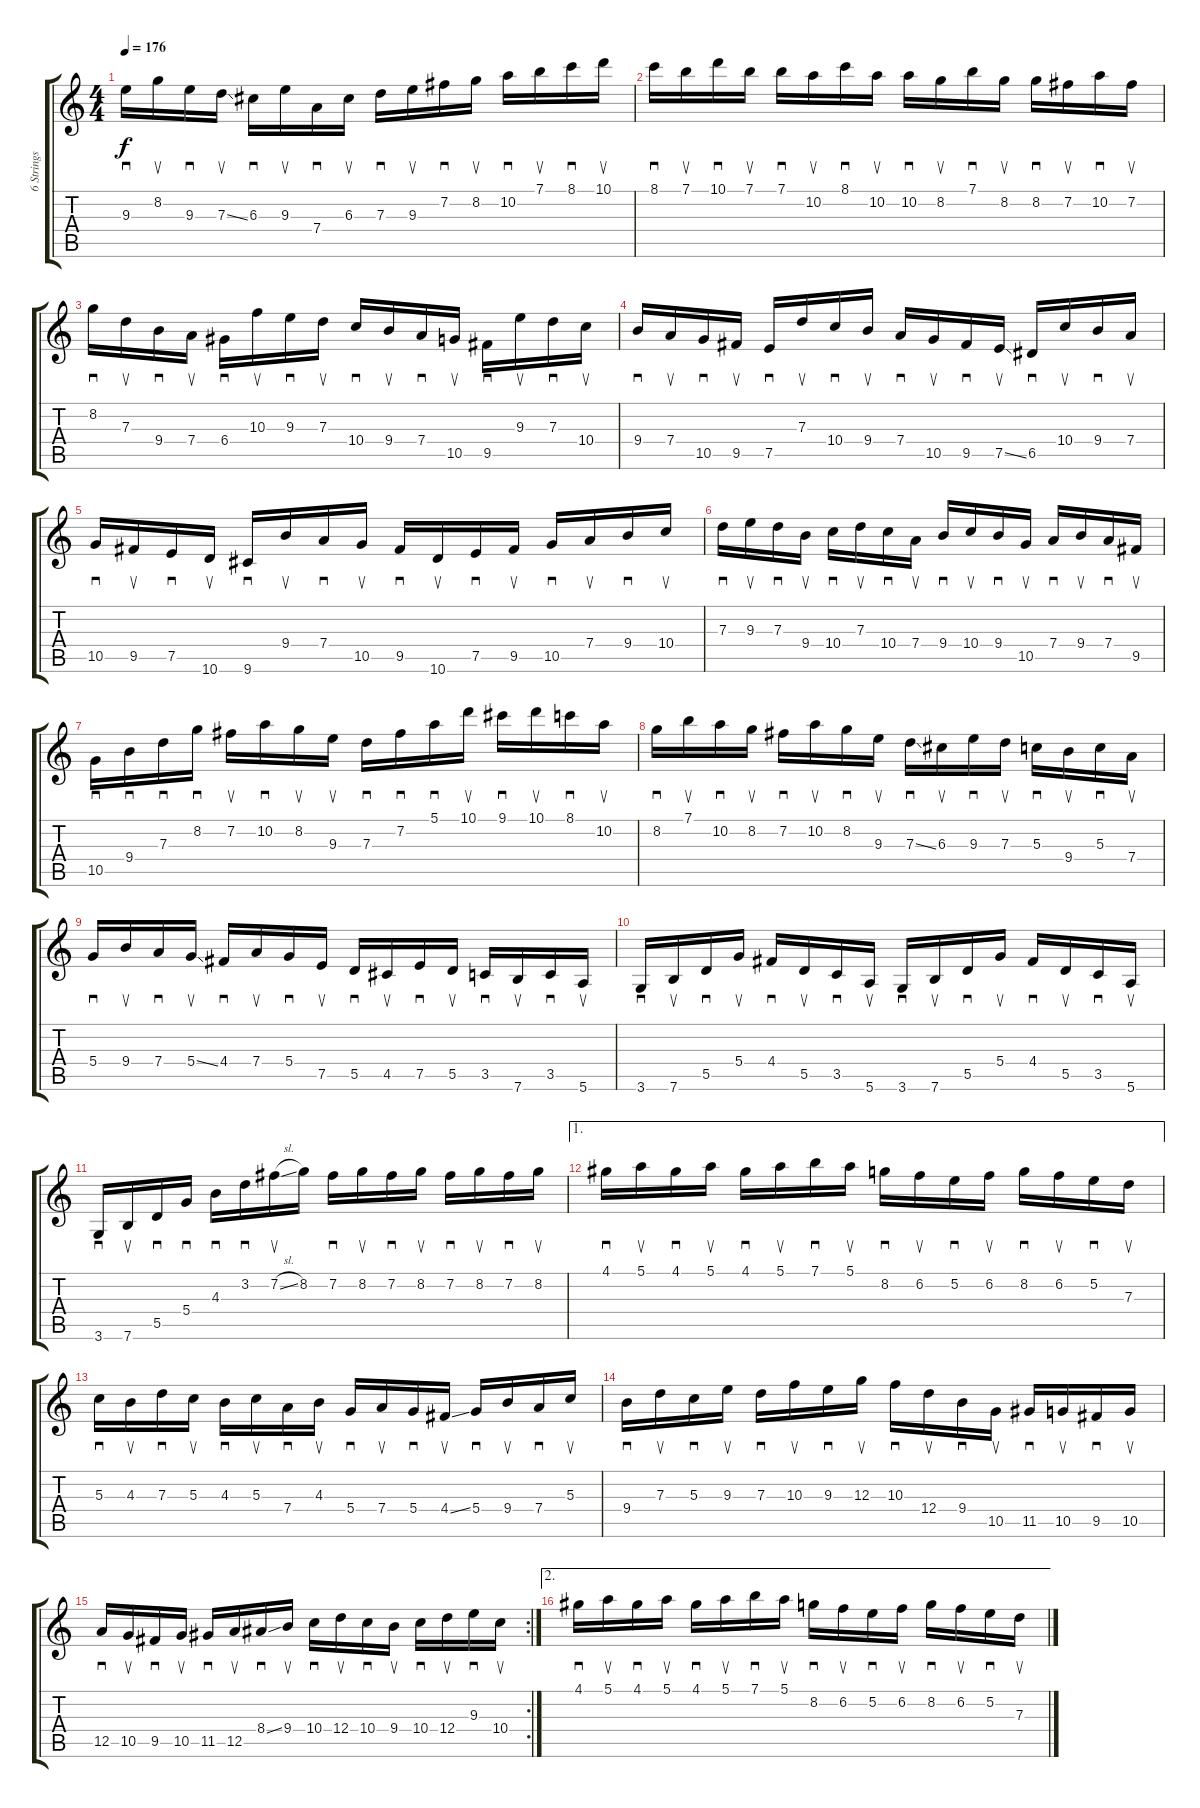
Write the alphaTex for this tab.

\track ("6 Strings version" "6 Strings ") {mute instrument overdrivenguitar}
\staff {score tabs}
\tuning (E4 B3 G3 D3 A2 E2) {hide}
\ts (4 4)
\tempo 176
\clef g2
\ks c
9.3.16{sd dy f} 8.2.16{su} 9.3.16{sd} 7.3{ss}.16{su} 6.3.16{sd} 9.3.16{su} 7.4.16{sd} 6.3.16{su} 7.3.16{sd} 9.3.16{su} 7.2.16{sd} 8.2.16{su} 10.2.16{sd} 7.1.16{su} 8.1.16{sd} 10.1.16{su} |
8.1.16{sd} 7.1.16{su} 10.1.16{sd} 7.1.16{su} 7.1.16{sd} 10.2.16{su} 8.1.16{sd} 10.2.16{su} 10.2.16{sd} 8.2.16{su} 7.1.16{sd} 8.2.16{su} 8.2.16{sd} 7.2.16{su} 10.2.16{sd} 7.2.16{su} |
8.2.16{sd} 7.3.16{su} 9.4.16{sd} 7.4.16{su} 6.4.16{sd} 10.3.16{su} 9.3.16{sd} 7.3.16{su} 10.4.16{sd} 9.4.16{su} 7.4.16{sd} 10.5.16{su} 9.5.16{sd} 9.3.16{su} 7.3.16{sd} 10.4.16{su} |
9.4.16{sd} 7.4.16{su} 10.5.16{sd} 9.5.16{su} 7.5.16{sd} 7.3.16{su} 10.4.16{sd} 9.4.16{su} 7.4.16{sd} 10.5.16{su} 9.5.16{sd} 7.5{ss}.16{su} 6.5.16{sd} 10.4.16{su} 9.4.16{sd} 7.4.16{su} |
10.5.16{sd} 9.5.16{su} 7.5.16{sd} 10.6.16{su} 9.6.16{sd} 9.4.16{su} 7.4.16{sd} 10.5.16{su} 9.5.16{sd} 10.6.16{su} 7.5.16{sd} 9.5.16{su} 10.5.16{sd} 7.4.16{su} 9.4.16{sd} 10.4.16{su} |
7.3.16{sd} 9.3.16{su} 7.3.16{sd} 9.4.16{su} 10.4.16{sd} 7.3.16{su} 10.4.16{sd} 7.4.16{su} 9.4.16{sd} 10.4.16{su} 9.4.16{sd} 10.5.16{su} 7.4.16{sd} 9.4.16{su} 7.4.16{sd} 9.5.16{su} |
10.5.16{sd} 9.4.16{sd} 7.3.16{sd} 8.2.16{sd} 7.2.16{su} 10.2.16{sd} 8.2.16{su} 9.3.16{su} 7.3.16{sd} 7.2.16{sd} 5.1.16{sd} 10.1.16{su} 9.1.16{sd} 10.1.16{su} 8.1.16{sd} 10.2.16{su} |
8.2.16{sd} 7.1.16{su} 10.2.16{sd} 8.2.16{su} 7.2.16{sd} 10.2.16{su} 8.2.16{sd} 9.3.16{su} 7.3{ss}.16{sd} 6.3.16{su} 9.3.16{sd} 7.3.16{su} 5.3.16{sd} 9.4.16{su} 5.3.16{sd} 7.4.16{su} |
5.4.16{sd} 9.4.16{su} 7.4.16{sd} 5.4{ss}.16{su} 4.4.16{sd} 7.4.16{su} 5.4.16{sd} 7.5.16{su} 5.5.16{sd} 4.5.16{su} 7.5.16{sd} 5.5.16{su} 3.5.16{sd} 7.6.16{su} 3.5.16{sd} 5.6.16{su} |
3.6.16{sd} 7.6.16{su} 5.5.16{sd} 5.4.16{su} 4.4.16{sd} 5.5.16{su} 3.5.16{sd} 5.6.16{su} 3.6.16{sd} 7.6.16{su} 5.5.16{sd} 5.4.16{su} 4.4.16{sd} 5.5.16{su} 3.5.16{sd} 5.6.16{su} |
3.6.16{sd} 7.6.16{su} 5.5.16{sd} 5.4.16{sd} 4.3.16{sd} 3.2.16{sd} 7.2{sl}.16{su} 8.2.16 7.2.16{sd} 8.2.16{su} 7.2.16{sd} 8.2.16{su} 7.2.16{sd} 8.2.16{su} 7.2.16{sd} 8.2.16{su} |
\ae 1
4.1.16{sd} 5.1.16{su} 4.1.16{sd} 5.1.16{su} 4.1.16{sd} 5.1.16{su} 7.1.16{sd} 5.1.16{su} 8.2.16{sd} 6.2.16{su} 5.2.16{sd} 6.2.16{su} 8.2.16{sd} 6.2.16{su} 5.2.16{sd} 7.3.16{su} |
5.3.16{sd} 4.3.16{su} 7.3.16{sd} 5.3.16{su} 4.3.16{sd} 5.3.16{su} 7.4.16{sd} 4.3.16{su} 5.4.16{sd} 7.4.16{su} 5.4.16{sd} 4.4{ss}.16{su} 5.4.16{sd} 9.4.16{su} 7.4.16{sd} 5.3.16{su} |
9.4.16{sd} 7.3.16{su} 5.3.16{sd} 9.3.16{su} 7.3.16{sd} 10.3.16{su} 9.3.16{sd} 12.3.16{su} 10.3.16{sd} 12.4.16{su} 9.4.16{sd} 10.5.16{su} 11.5.16{sd} 10.5.16{su} 9.5.16{sd} 10.5.16{su} |
\rc 2
12.5.16{sd} 10.5.16{su} 9.5.16{sd} 10.5.16{su} 11.5.16{sd} 12.5.16{su} 8.4{ss}.16{sd} 9.4.16{su} 10.4.16{sd} 12.4.16{su} 10.4.16{sd} 9.4.16{su} 10.4.16{sd} 12.4.16{su} 9.3.16{sd} 10.4.16{su} |
\ae 2
4.1.16{sd} 5.1.16{su} 4.1.16{sd} 5.1.16{su} 4.1.16{sd} 5.1.16{su} 7.1.16{sd} 5.1.16{su} 8.2.16{sd} 6.2.16{su} 5.2.16{sd} 6.2.16{su} 8.2.16{sd} 6.2.16{su} 5.2.16{sd} 7.3.16{su}
